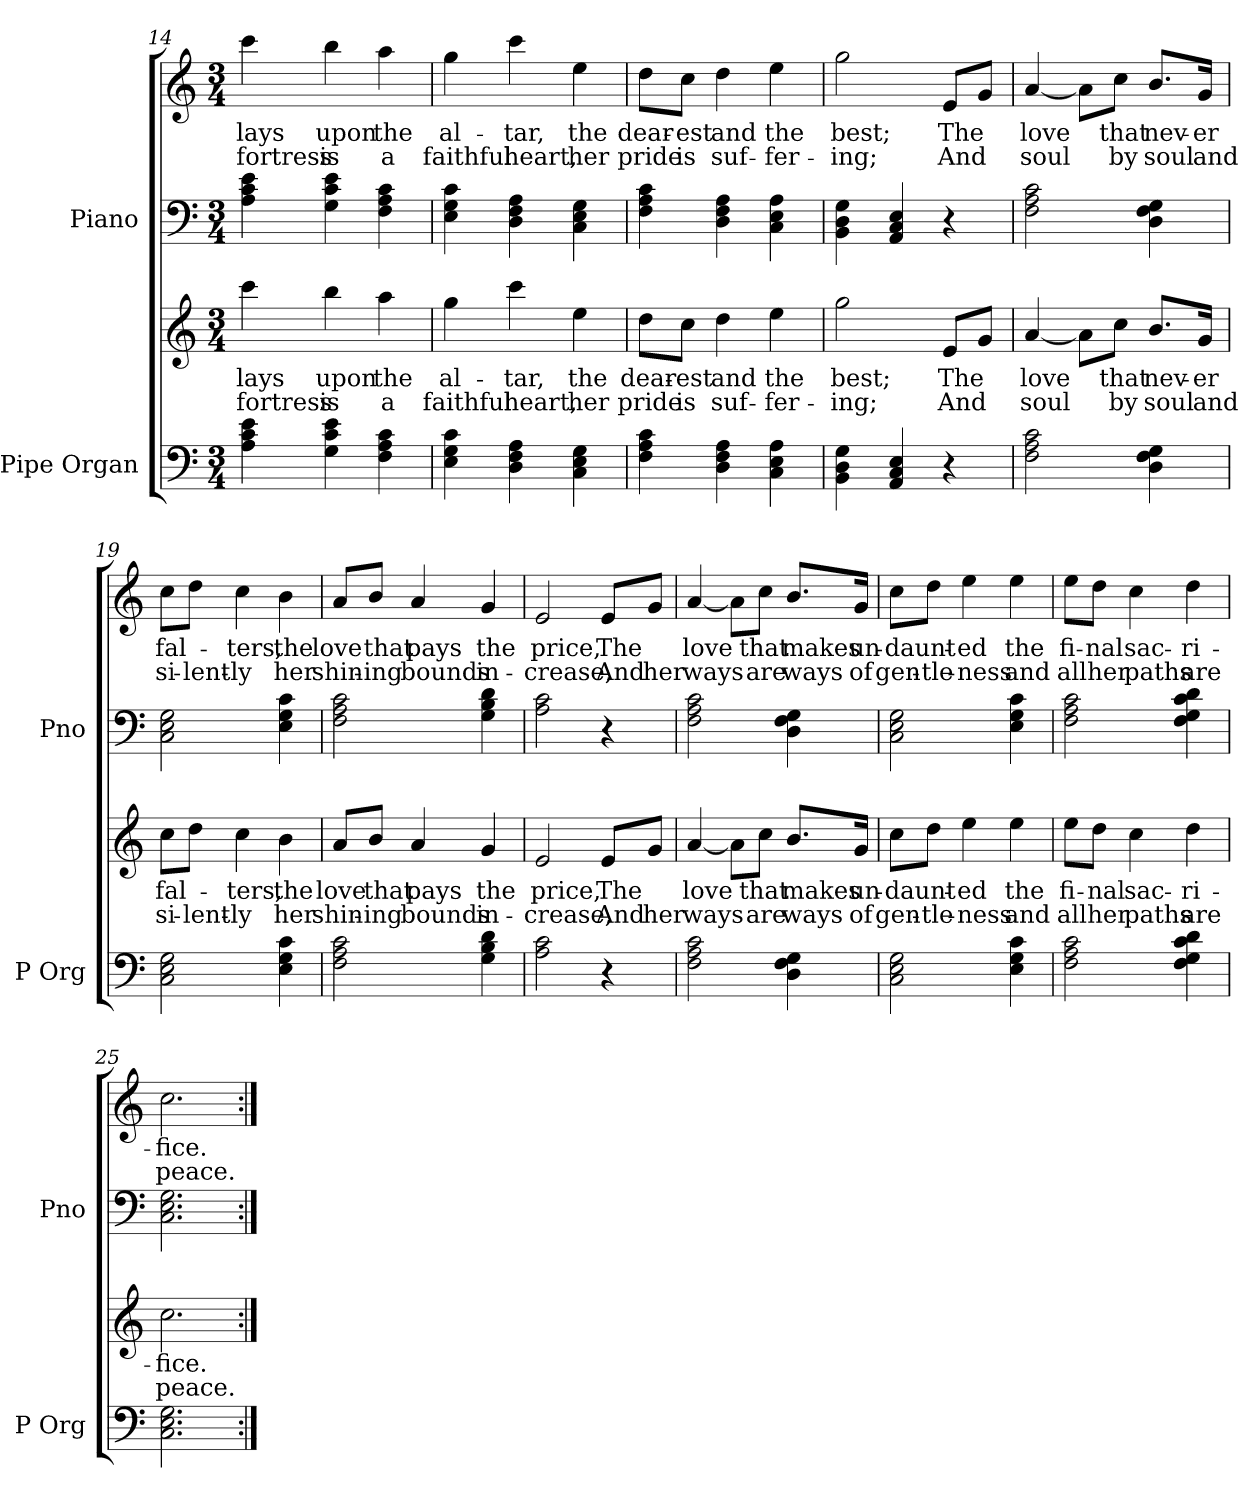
**kern	**kern	**text	**text	**kern	**kern	**text	**text
*part2	*part2	*part2	*part2	*part1	*part1	*part1	*part1
*staff4	*staff3	*staff3	*staff3	*staff2	*staff1	*staff1	*staff1
*I"Pipe Organ	*	*	*	*I"Piano	*	*	*
*I'P Org	*	*	*	*I'Pno	*	*	*
*clefF4	*clefG2	*	*	*clefF4	*clefG2	*	*
*k[]	*k[]	*	*	*k[]	*k[]	*	*
*M3/4	*M3/4	*	*	*M3/4	*M3/4	*	*
=14	=14	=14	=14	=14	=14	=14	=14
4A\ 4c\ 4e\	4ccc\	lays	fortress	4A\ 4c\ 4e\	4ccc\	lays	fortress
4G\ 4c\ 4e\	4bb\	upon	is	4G\ 4c\ 4e\	4bb\	upon	is
4F\ 4A\ 4c\	4aa\	the	a	4F\ 4A\ 4c\	4aa\	the	a
!!LO:LB:g=z
=15	=15	=15	=15	=15	=15	=15	=15
4E\ 4G\ 4c\	4gg\	al-	faithful	4E\ 4G\ 4c\	4gg\	al-	faithful
4D\ 4F\ 4A\	4ccc\	-tar,	heart,	4D\ 4F\ 4A\	4ccc\	-tar,	heart,
4C\ 4E\ 4G\	4ee\	the	her	4C\ 4E\ 4G\	4ee\	the	her
=16	=16	=16	=16	=16	=16	=16	=16
4F\ 4A\ 4c\	8dd\L	dear-	pride	4F\ 4A\ 4c\	8dd\L	dear-	pride
.	8cc\J	-est	is	.	8cc\J	-est	is
4D\ 4F\ 4A\	4dd\	and	suf-	4D\ 4F\ 4A\	4dd\	and	suf-
4C\ 4E\ 4A\	4ee\	the	-fer-	4C\ 4E\ 4A\	4ee\	the	-fer-
=17	=17	=17	=17	=17	=17	=17	=17
4BB\ 4D\ 4G\	2gg\	best;	-ing;	4BB\ 4D\ 4G\	2gg\	best;	-ing;
4AA/ 4C/ 4E/	.	.	.	4AA/ 4C/ 4E/	.	.	.
4r	8e/L	The	And	4r	8e/L	The	And
.	8g/J	.	.	.	8g/J	.	.
=18	=18	=18	=18	=18	=18	=18	=18
2F\ 2A\ 2c\	[4a/	love	soul	2F\ 2A\ 2c\	[4a/	love	soul
.	8a\L]	.	.	.	8a\L]	.	.
.	8cc\J	that	by	.	8cc\J	that	by
4D\ 4F\ 4G\	8.b/L	nev-	soul	4D\ 4F\ 4G\	8.b/L	nev-	soul
.	16g/Jk	-er	and	.	16g/Jk	-er	and
=19	=19	=19	=19	=19	=19	=19	=19
2C\ 2E\ 2G\	8cc\L	fal-	si-	2C\ 2E\ 2G\	8cc\L	fal-	si-
.	8dd\J	.	-lent-	.	8dd\J	.	-lent-
.	4cc\	-ters,	-ly	.	4cc\	-ters,	-ly
4E\ 4G\ 4c\	4b\	the	her	4E\ 4G\ 4c\	4b\	the	her
!!LO:PB:g=z
=20	=20	=20	=20	=20	=20	=20	=20
2F\ 2A\ 2c\	8a/L	love	shin-	2F\ 2A\ 2c\	8a/L	love	shin-
.	8b/J	that	-ing	.	8b/J	that	-ing
.	4a/	pays	bounds	.	4a/	pays	bounds
4G\ 4B\ 4d\	4g/	the	in-	4G\ 4B\ 4d\	4g/	the	in-
=21	=21	=21	=21	=21	=21	=21	=21
2A\ 2c\	2e/	price,	-crease,	2A\ 2c\	2e/	price,	-crease,
4r	8e/L	The	And	4r	8e/L	The	And
.	8g/J	.	her	.	8g/J	.	her
=22	=22	=22	=22	=22	=22	=22	=22
2F\ 2A\ 2c\	[4a/	love	ways	2F\ 2A\ 2c\	[4a/	love	ways
.	8a\L]	.	.	.	8a\L]	.	.
.	8cc\J	that	are	.	8cc\J	that	are
4D\ 4F\ 4G\	8.b/L	makes	ways	4D\ 4F\ 4G\	8.b/L	makes	ways
.	16g/Jk	un-	of	.	16g/Jk	un-	of
=23	=23	=23	=23	=23	=23	=23	=23
2C\ 2E\ 2G\	8cc\L	-daunt-	gen-	2C\ 2E\ 2G\	8cc\L	-daunt-	gen-
.	8dd\J	.	-tle-	.	8dd\J	.	-tle-
.	4ee\	-ed	-ness	.	4ee\	-ed	-ness
4E\ 4G\ 4c\	4ee\	the	and	4E\ 4G\ 4c\	4ee\	the	and
!!LO:LB:g=z
=24	=24	=24	=24	=24	=24	=24	=24
2F\ 2A\ 2c\	8ee\L	fi-	all	2F\ 2A\ 2c\	8ee\L	fi-	all
.	8dd\J	-nal	her	.	8dd\J	-nal	her
.	4cc\	sac-	paths	.	4cc\	sac-	paths
4F\ 4G\ 4c\ 4d\	4dd\	-ri-	are	4F\ 4G\ 4c\ 4d\	4dd\	-ri-	are
=25	=25	=25	=25	=25	=25	=25	=25
2.C\ 2.E\ 2.G\	2.cc\	-fice.	peace.	2.C\ 2.E\ 2.G\	2.cc\	-fice.	peace.
=:|!	=:|!	=:|!	=:|!	=:|!	=:|!	=:|!	=:|!
*-	*-	*-	*-	*-	*-	*-	*-
